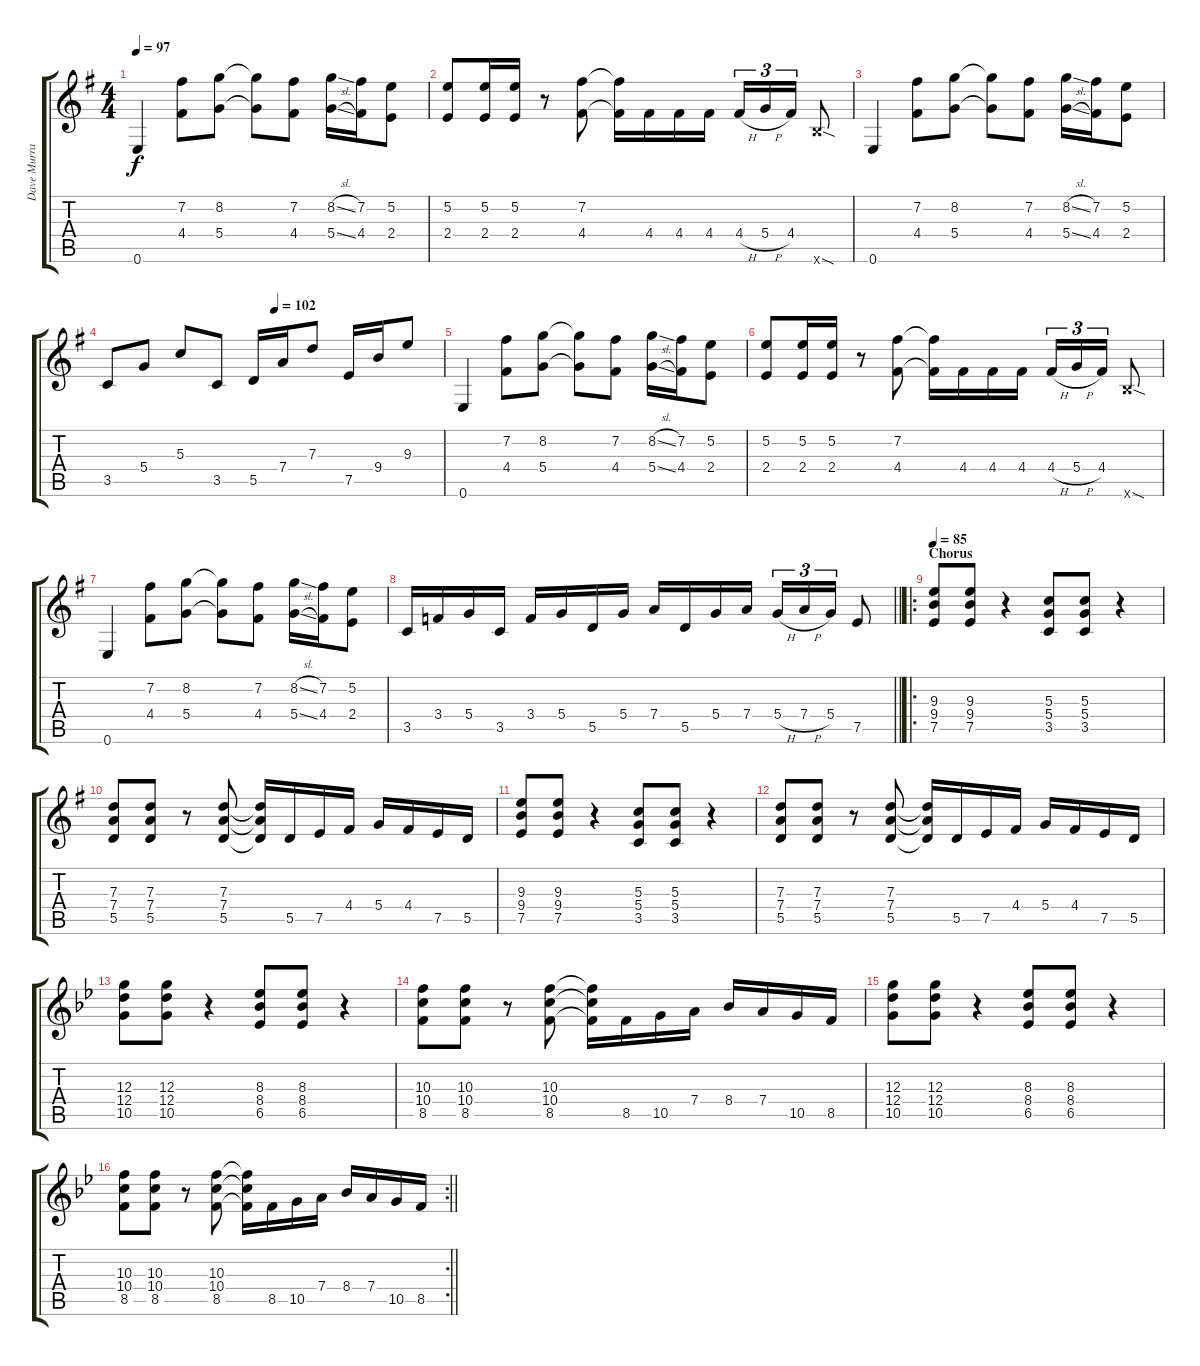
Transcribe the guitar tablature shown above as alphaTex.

\track ("Dave Murray (Guitar)" "Dave Murra") {instrument distortionguitar}
\staff {score tabs}
\tuning (E4 B3 G3 D3 A2 E2) {hide}
\ts (4 4)
\tempo 97
\clef g2
\ks eminor
0.6.4{dy f} (7.2 4.4).8 (8.2 5.4).8 (8.2{t} 5.4{t}).8 (7.2 4.4).8 (8.2{sl} 5.4{sl}).16 (7.2 4.4).16 (5.2 2.4).8 |
(5.2 2.4).8 (5.2 2.4).16 (5.2 2.4).16 r.8 (7.2 4.4).8 (7.2{t} 4.4{t}).16 4.4.16 4.4.16 4.4.16 4.4{h}.16{tu (3 2)} 5.4{h}.16{tu (3 2)} 4.4.16{tu (3 2)} 7.6{sod x}.8 |
0.6.4 (7.2 4.4).8 (8.2 5.4).8 (8.2{t} 5.4{t}).8 (7.2 4.4).8 (8.2{sl} 5.4{sl}).16 (7.2 4.4).16 (5.2 2.4).8 |
\tempo (102 0.5)
3.5.8 5.4.8 5.3.8 3.5.8 5.5.16 7.4.16 7.3.8 7.5.16 9.4.16 9.3.8 |
0.6.4 (7.2 4.4).8 (8.2 5.4).8 (8.2{t} 5.4{t}).8 (7.2 4.4).8 (8.2{sl} 5.4{sl}).16 (7.2 4.4).16 (5.2 2.4).8 |
(5.2 2.4).8 (5.2 2.4).16 (5.2 2.4).16 r.8 (7.2 4.4).8 (7.2{t} 4.4{t}).16 4.4.16 4.4.16 4.4.16 4.4{h}.16{tu (3 2)} 5.4{h}.16{tu (3 2)} 4.4.16{tu (3 2)} 7.6{sod x}.8 |
0.6.4 (7.2 4.4).8 (8.2 5.4).8 (8.2{t} 5.4{t}).8 (7.2 4.4).8 (8.2{sl} 5.4{sl}).16 (7.2 4.4).16 (5.2 2.4).8 |
\barLineRight lightlight
3.5.16 3.4.16 5.4.16 3.5.16 3.4.16 5.4.16 5.5.16 5.4.16 7.4.16 5.5.16 5.4.16 7.4.16 5.4{h}.16{tu (3 2)} 7.4{h}.16{tu (3 2)} 5.4.16{tu (3 2)} 7.5.8 |
\ro
\section ("" "Chorus")
\tempo 85
(9.3 9.4 7.5).8 (9.3 9.4 7.5).8 r.4 (5.3 5.4 3.5).8 (5.3 5.4 3.5).8 r.4 |
(7.3 7.4 5.5).8 (7.3 7.4 5.5).8 r.8 (7.3 7.4 5.5).8 (7.3{t} 7.4{t} 5.5{t}).16 5.5.16 7.5.16 4.4.16 5.4.16 4.4.16 7.5.16 5.5.16 |
(9.3 9.4 7.5).8 (9.3 9.4 7.5).8 r.4 (5.3 5.4 3.5).8 (5.3 5.4 3.5).8 r.4 |
(7.3 7.4 5.5).8 (7.3 7.4 5.5).8 r.8 (7.3 7.4 5.5).8 (7.3{t} 7.4{t} 5.5{t}).16 5.5.16 7.5.16 4.4.16 5.4.16 4.4.16 7.5.16 5.5.16 |
\ks gminor
(12.3 12.4 10.5).8 (12.3 12.4 10.5).8 r.4 (8.3 8.4 6.5).8 (8.3 8.4 6.5).8 r.4 |
(10.3 10.4 8.5).8 (10.3 10.4 8.5).8 r.8 (10.3 10.4 8.5).8 (10.3{t} 10.4{t} 8.5{t}).16 8.5.16 10.5.16 7.4.16 8.4.16 7.4.16 10.5.16 8.5.16 |
(12.3 12.4 10.5).8 (12.3 12.4 10.5).8 r.4 (8.3 8.4 6.5).8 (8.3 8.4 6.5).8 r.4 |
\rc 2
\barLineRight lightlight
(10.3 10.4 8.5).8 (10.3 10.4 8.5).8 r.8 (10.3 10.4 8.5).8 (10.3{t} 10.4{t} 8.5{t}).16 8.5.16 10.5.16 7.4.16 8.4.16 7.4.16 10.5.16 8.5.16
